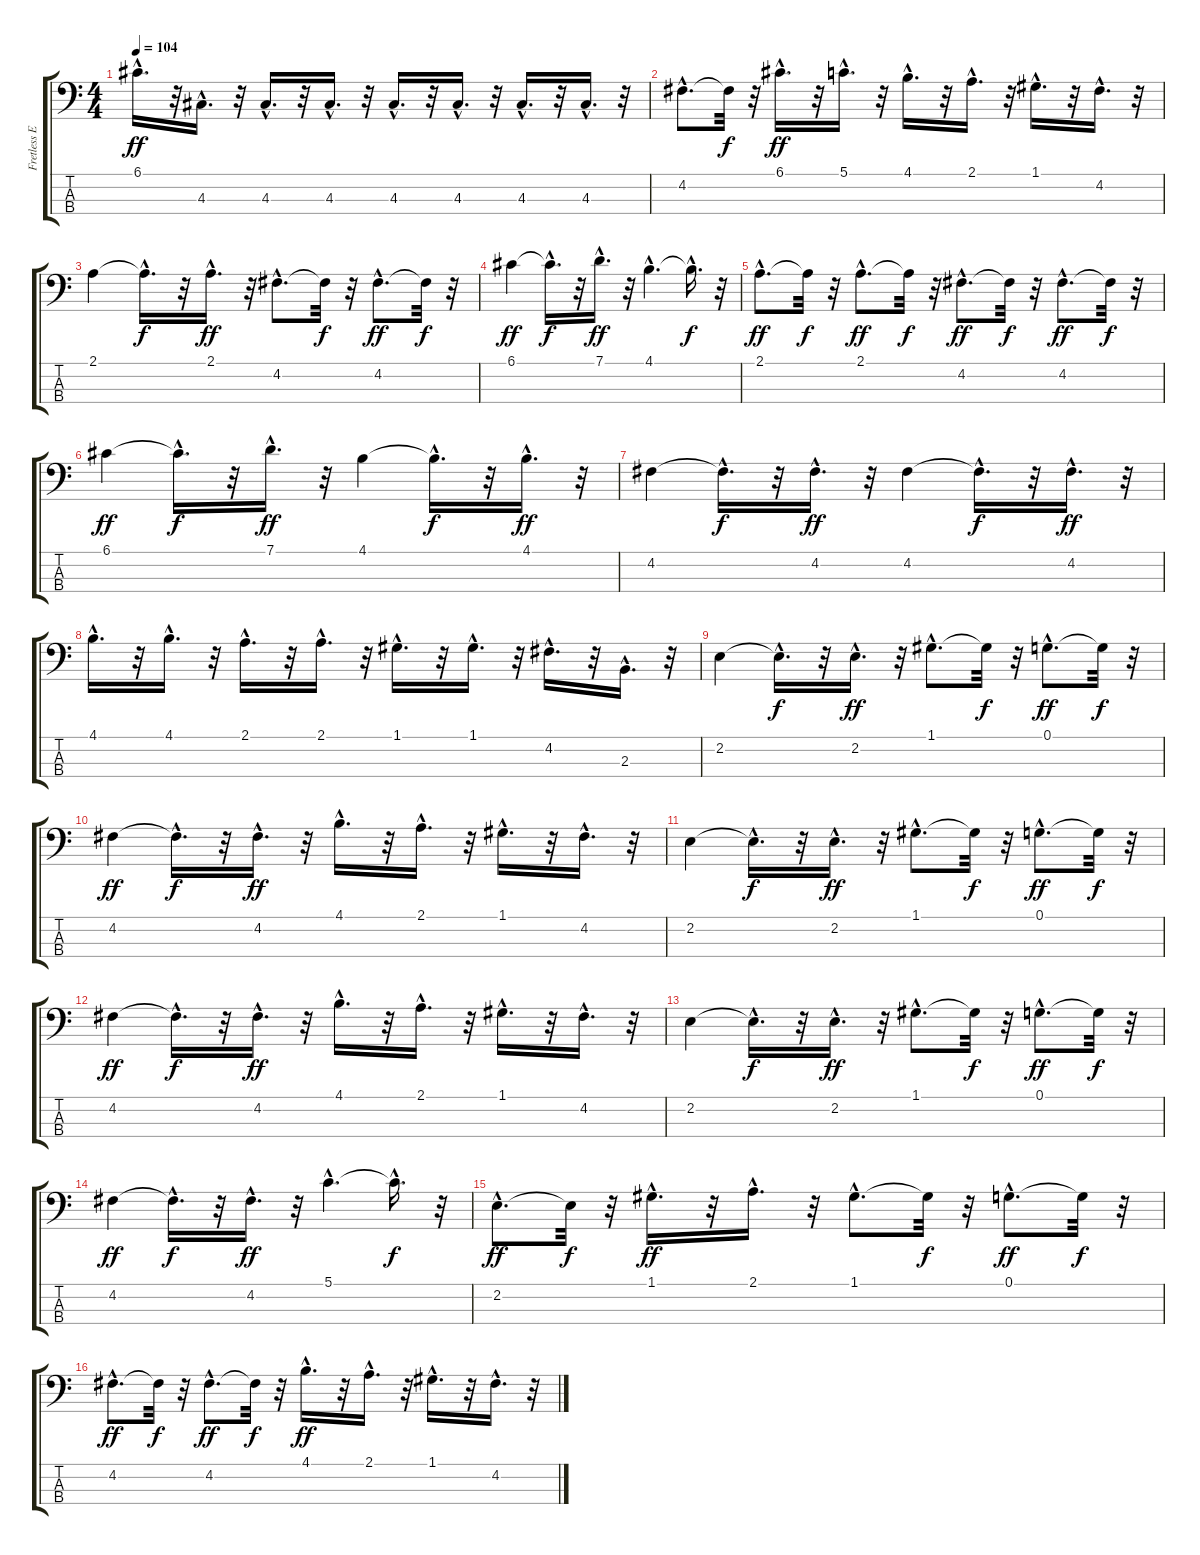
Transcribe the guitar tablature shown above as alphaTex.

\track ("Fretless E.Bass" "Fretless E") {instrument fretlessbass}
\staff {score tabs}
\tuning (G2 D2 A1 E1) {hide}
\ts (4 4)
\tempo 104
\clef f4
\ks c
6.1{hac}.16{d dy ff} r.32 4.3{hac}.16{d} r.32 4.3{hac}.16{d} r.32 4.3{hac}.16{d} r.32 4.3{hac}.16{d} r.32 4.3{hac}.16{d} r.32 4.3{hac}.16{d} r.32 4.3{hac}.16{d} r.32 |
4.2{hac}.8{d} 4.2{t}.32{dy f} r.32 6.1{hac}.16{d dy ff} r.32 5.1{hac}.16{d} r.32 4.1{hac}.16{d} r.32 2.1{hac}.16{d} r.32 1.1{hac}.16{d} r.32 4.2{hac}.16{d} r.32 |
2.1.4 2.1{hac t}.16{d dy f} r.32 2.1{hac}.16{d dy ff} r.32 4.2{hac}.8{d} 4.2{t}.32{dy f} r.32 4.2{hac}.8{d dy ff} 4.2{t}.32{dy f} r.32 |
6.1.4{dy ff} 6.1{hac t}.16{d dy f} r.32 7.1{hac}.16{d dy ff} r.32 4.1{hac}.4{d} 4.1{hac t}.16{d dy f} r.32 |
2.1{hac}.8{d dy ff} 2.1{t}.32{dy f} r.32 2.1{hac}.8{d dy ff} 2.1{t}.32{dy f} r.32 4.2{hac}.8{d dy ff} 4.2{t}.32{dy f} r.32 4.2{hac}.8{d dy ff} 4.2{t}.32{dy f} r.32 |
6.1.4{dy ff} 6.1{hac t}.16{d dy f} r.32 7.1{hac}.16{d dy ff} r.32 4.1.4 4.1{hac t}.16{d dy f} r.32 4.1{hac}.16{d dy ff} r.32 |
4.2.4 4.2{hac t}.16{d dy f} r.32 4.2{hac}.16{d dy ff} r.32 4.2.4 4.2{hac t}.16{d dy f} r.32 4.2{hac}.16{d dy ff} r.32 |
4.1{hac}.16{d} r.32 4.1{hac}.16{d} r.32 2.1{hac}.16{d} r.32 2.1{hac}.16{d} r.32 1.1{hac}.16{d} r.32 1.1{hac}.16{d} r.32 4.2{hac}.16{d} r.32 2.3{hac}.16{d} r.32 |
2.2.4 2.2{hac t}.16{d dy f} r.32 2.2{hac}.16{d dy ff} r.32 1.1{hac}.8{d} 1.1{t}.32{dy f} r.32 0.1{hac}.8{d dy ff} 0.1{t}.32{dy f} r.32 |
4.2.4{dy ff} 4.2{hac t}.16{d dy f} r.32 4.2{hac}.16{d dy ff} r.32 4.1{hac}.16{d} r.32 2.1{hac}.16{d} r.32 1.1{hac}.16{d} r.32 4.2{hac}.16{d} r.32 |
2.2.4 2.2{hac t}.16{d dy f} r.32 2.2{hac}.16{d dy ff} r.32 1.1{hac}.8{d} 1.1{t}.32{dy f} r.32 0.1{hac}.8{d dy ff} 0.1{t}.32{dy f} r.32 |
4.2.4{dy ff} 4.2{hac t}.16{d dy f} r.32 4.2{hac}.16{d dy ff} r.32 4.1{hac}.16{d} r.32 2.1{hac}.16{d} r.32 1.1{hac}.16{d} r.32 4.2{hac}.16{d} r.32 |
2.2.4 2.2{hac t}.16{d dy f} r.32 2.2{hac}.16{d dy ff} r.32 1.1{hac}.8{d} 1.1{t}.32{dy f} r.32 0.1{hac}.8{d dy ff} 0.1{t}.32{dy f} r.32 |
4.2.4{dy ff} 4.2{hac t}.16{d dy f} r.32 4.2{hac}.16{d dy ff} r.32 5.1{hac}.4{d} 5.1{hac t}.16{d dy f} r.32 |
2.2{hac}.8{d dy ff} 2.2{t}.32{dy f} r.32 1.1{hac}.16{d dy ff} r.32 2.1{hac}.16{d} r.32 1.1{hac}.8{d} 1.1{t}.32{dy f} r.32 0.1{hac}.8{d dy ff} 0.1{t}.32{dy f} r.32 |
4.2{hac}.8{d dy ff} 4.2{t}.32{dy f} r.32 4.2{hac}.8{d dy ff} 4.2{t}.32{dy f} r.32 4.1{hac}.16{d dy ff} r.32 2.1{hac}.16{d} r.32 1.1{hac}.16{d} r.32 4.2{hac}.16{d} r.32
